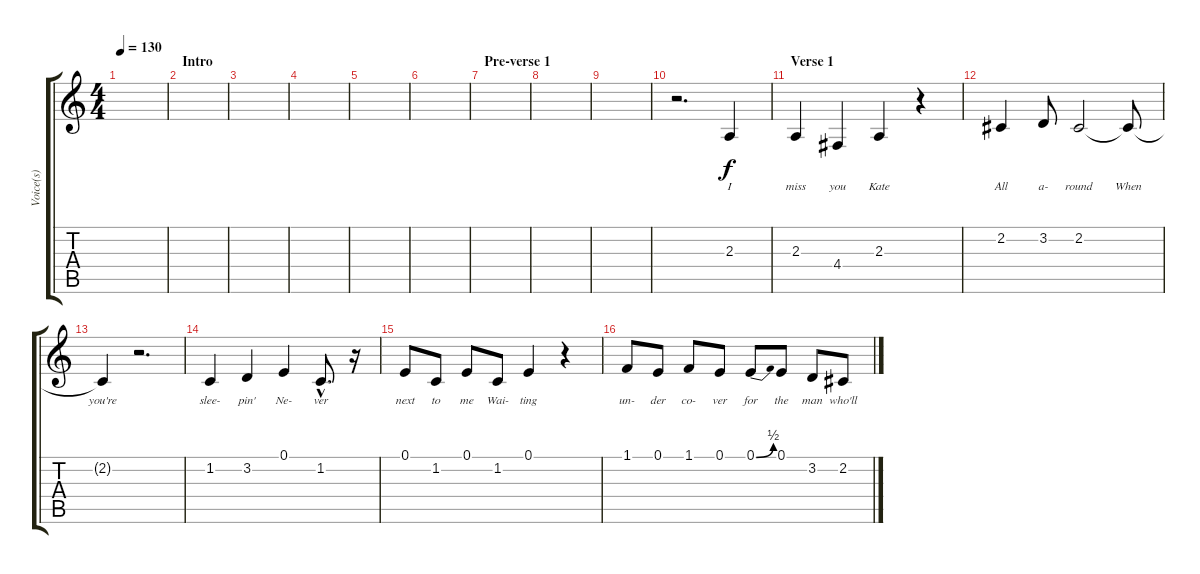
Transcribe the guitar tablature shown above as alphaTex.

\track ("Voice(s)" "Voice(s)") {instrument clarinet}
\staff {score tabs}
\tuning (E4 B3 G3 D3 A2 E2) {hide}
\ts (4 4)
\tempo 130
\clef g2
\ks c
|
\section ("" "Intro")
|
|
|
|
|
\section ("" "Pre-verse 1")
|
|
|
r.2{d} 2.3.4{lyrics (0 "I") lyrics (1 "") lyrics (2 "") lyrics (3 "") lyrics (4 "")} |
\section ("" "Verse 1")
2.3.4{lyrics (0 "miss") lyrics (1 "") lyrics (2 "") lyrics (3 "") lyrics (4 "")} 4.4.4{lyrics (0 "you") lyrics (1 "") lyrics (2 "") lyrics (3 "") lyrics (4 "")} 2.3.4{lyrics (0 "Kate") lyrics (1 "") lyrics (2 "") lyrics (3 "") lyrics (4 "")} r.4 |
2.2.4{lyrics (0 "All") lyrics (1 "") lyrics (2 "") lyrics (3 "") lyrics (4 "")} 3.2.8{lyrics (0 "a-") lyrics (1 "") lyrics (2 "") lyrics (3 "") lyrics (4 "")} 2.2.2{lyrics (0 "round") lyrics (1 "") lyrics (2 "") lyrics (3 "") lyrics (4 "")} 2.2{t}.8{lyrics (0 "When") lyrics (1 "") lyrics (2 "") lyrics (3 "") lyrics (4 "")} |
2.2{t}.4{lyrics (0 "you're") lyrics (1 "") lyrics (2 "") lyrics (3 "") lyrics (4 "")} r.2{d} |
1.2.4{lyrics (0 "slee-") lyrics (1 "") lyrics (2 "") lyrics (3 "") lyrics (4 "")} 3.2.4{lyrics (0 "pin'") lyrics (1 "") lyrics (2 "") lyrics (3 "") lyrics (4 "")} 0.1.4{lyrics (0 "Ne-") lyrics (1 "") lyrics (2 "") lyrics (3 "") lyrics (4 "")} 1.2{hac}.8{d lyrics (0 "ver") lyrics (1 "") lyrics (2 "") lyrics (3 "") lyrics (4 "")} r.16 |
0.1.8{lyrics (0 "next") lyrics (1 "") lyrics (2 "") lyrics (3 "") lyrics (4 "")} 1.2.8{lyrics (0 "to") lyrics (1 "") lyrics (2 "") lyrics (3 "") lyrics (4 "")} 0.1.8{lyrics (0 "me") lyrics (1 "") lyrics (2 "") lyrics (3 "") lyrics (4 "")} 1.2.8{lyrics (0 "Wai-") lyrics (1 "") lyrics (2 "") lyrics (3 "") lyrics (4 "")} 0.1.4{lyrics (0 "ting") lyrics (1 "") lyrics (2 "") lyrics (3 "") lyrics (4 "")} r.4 |
1.1.8{lyrics (0 "un-") lyrics (1 "") lyrics (2 "") lyrics (3 "") lyrics (4 "")} 0.1.8{lyrics (0 "der") lyrics (1 "") lyrics (2 "") lyrics (3 "") lyrics (4 "")} 1.1.8{lyrics (0 "co-") lyrics (1 "") lyrics (2 "") lyrics (3 "") lyrics (4 "")} 0.1.8{lyrics (0 "ver") lyrics (1 "") lyrics (2 "") lyrics (3 "") lyrics (4 "")} 0.1{be (bend 0 0 60 2)}.8{lyrics (0 "for") lyrics (1 "") lyrics (2 "") lyrics (3 "") lyrics (4 "")} 0.1.8{lyrics (0 "the") lyrics (1 "") lyrics (2 "") lyrics (3 "") lyrics (4 "")} 3.2.8{lyrics (0 "man") lyrics (1 "") lyrics (2 "") lyrics (3 "") lyrics (4 "")} 2.2.8{lyrics (0 "who'll") lyrics (1 "") lyrics (2 "") lyrics (3 "") lyrics (4 "")}
